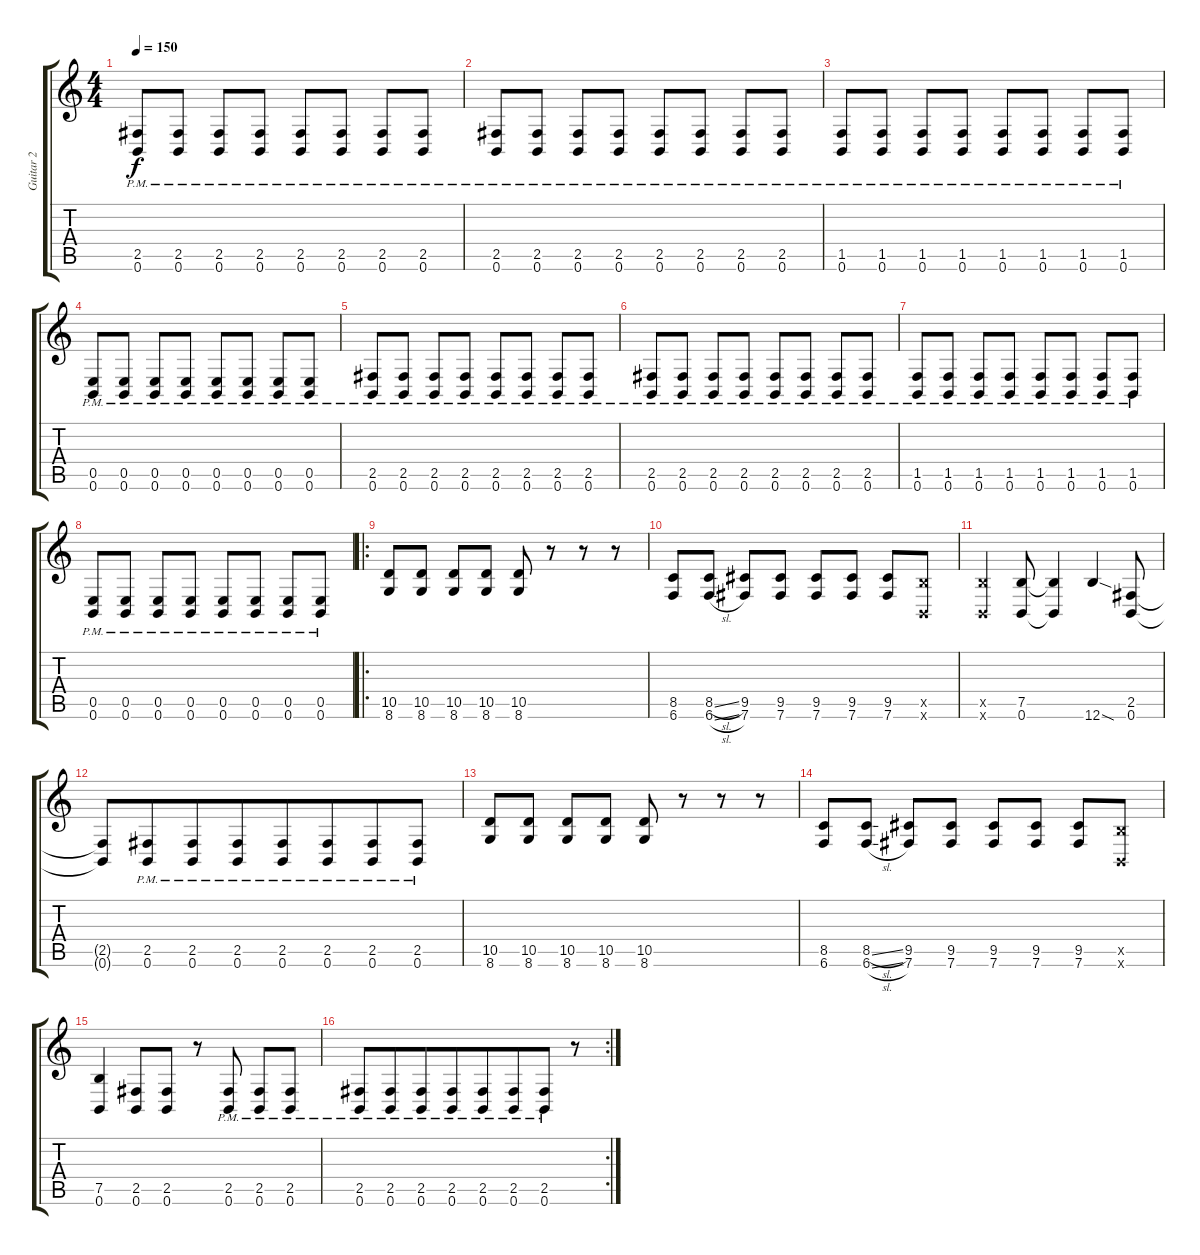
\track ("Guitar 2" "Guitar 2") {instrument distortionguitar}
\staff {score tabs}
\tuning (E4 B3 G3 D3 E2 B1) {hide}
\ts (4 4)
\tempo 150
\clef g2
\ks c
(2.5{pm} 0.6{pm}).8{dy f} (2.5{pm} 0.6{pm}).8 (2.5{pm} 0.6{pm}).8 (2.5{pm} 0.6{pm}).8 (2.5{pm} 0.6{pm}).8 (2.5{pm} 0.6{pm}).8 (2.5{pm} 0.6{pm}).8 (2.5{pm} 0.6{pm}).8 |
(2.5{pm} 0.6{pm}).8 (2.5{pm} 0.6{pm}).8 (2.5{pm} 0.6{pm}).8 (2.5{pm} 0.6{pm}).8 (2.5{pm} 0.6{pm}).8 (2.5{pm} 0.6{pm}).8 (2.5{pm} 0.6{pm}).8 (2.5{pm} 0.6{pm}).8 |
(1.5{pm} 0.6{pm}).8 (1.5{pm} 0.6{pm}).8 (1.5{pm} 0.6{pm}).8 (1.5{pm} 0.6{pm}).8 (1.5{pm} 0.6{pm}).8 (1.5{pm} 0.6{pm}).8 (1.5{pm} 0.6{pm}).8 (1.5{pm} 0.6{pm}).8 |
(0.5{pm} 0.6{pm}).8 (0.5{pm} 0.6{pm}).8 (0.5{pm} 0.6{pm}).8 (0.5{pm} 0.6{pm}).8 (0.5{pm} 0.6{pm}).8 (0.5{pm} 0.6{pm}).8 (0.5{pm} 0.6{pm}).8 (0.5{pm} 0.6{pm}).8 |
(2.5{pm} 0.6{pm}).8 (2.5{pm} 0.6{pm}).8 (2.5{pm} 0.6{pm}).8 (2.5{pm} 0.6{pm}).8 (2.5{pm} 0.6{pm}).8 (2.5{pm} 0.6{pm}).8 (2.5{pm} 0.6{pm}).8 (2.5{pm} 0.6{pm}).8 |
(2.5{pm} 0.6{pm}).8 (2.5{pm} 0.6{pm}).8 (2.5{pm} 0.6{pm}).8 (2.5{pm} 0.6{pm}).8 (2.5{pm} 0.6{pm}).8 (2.5{pm} 0.6{pm}).8 (2.5{pm} 0.6{pm}).8 (2.5{pm} 0.6{pm}).8 |
(1.5{pm} 0.6{pm}).8 (1.5{pm} 0.6{pm}).8 (1.5{pm} 0.6{pm}).8 (1.5{pm} 0.6{pm}).8 (1.5{pm} 0.6{pm}).8 (1.5{pm} 0.6{pm}).8 (1.5{pm} 0.6{pm}).8 (1.5{pm} 0.6{pm}).8 |
(0.5{pm} 0.6{pm}).8 (0.5{pm} 0.6{pm}).8 (0.5{pm} 0.6{pm}).8 (0.5{pm} 0.6{pm}).8 (0.5{pm} 0.6{pm}).8 (0.5{pm} 0.6{pm}).8 (0.5{pm} 0.6{pm}).8 (0.5{pm} 0.6{pm}).8 |
\ro
(10.5 8.6).8 (10.5 8.6).8 (10.5 8.6).8 (10.5 8.6).8 (10.5 8.6).8 r.8 r.8 r.8 |
(8.5 6.6).8 (8.5{sl} 6.6{sl}).8 (9.5 7.6).8 (9.5 7.6).8 (9.5 7.6).8 (9.5 7.6).8 (9.5 7.6).8 (7.5{x} 0.6{x}).8 |
(7.5{x} 0.6{x}).4 (7.5 0.6).8 (7.5{t} 0.6{t}).4{beam Up} 12.6{sod}.4 (2.5 0.6).8 |
(2.5{t} 0.6{t}).8{beam Up beam merge} (2.5{pm} 0.6{pm}).8{beam Up beam merge} (2.5{pm} 0.6{pm}).8{beam Up beam merge} (2.5{pm} 0.6{pm}).8{beam Up beam merge} (2.5{pm} 0.6{pm}).8{beam Up beam merge} (2.5{pm} 0.6{pm}).8{beam Up beam merge} (2.5{pm} 0.6{pm}).8{beam Up} (2.5{pm} 0.6{pm}).8 |
(10.5 8.6).8 (10.5 8.6).8 (10.5 8.6).8 (10.5 8.6).8 (10.5 8.6).8 r.8 r.8 r.8 |
(8.5 6.6).8 (8.5{sl} 6.6{sl}).8 (9.5 7.6).8 (9.5 7.6).8 (9.5 7.6).8 (9.5 7.6).8 (9.5 7.6).8 (7.5{x} 0.6{x}).8 |
(7.5 0.6).4 (2.5 0.6).8 (2.5 0.6).8{beam Up} r.8 (2.5{pm} 0.6{pm}).8 (2.5{pm} 0.6{pm}).8 (2.5{pm} 0.6{pm}).8 |
\rc 2
(2.5{pm} 0.6{pm}).8{beam Up beam merge} (2.5{pm} 0.6{pm}).8{beam Up beam merge} (2.5{pm} 0.6{pm}).8{beam Up beam merge} (2.5{pm} 0.6{pm}).8{beam Up beam merge} (2.5{pm} 0.6{pm}).8{beam Up beam merge} (2.5{pm} 0.6{pm}).8{beam Up beam merge} (2.5{pm} 0.6{pm}).8{beam Up} r.8
